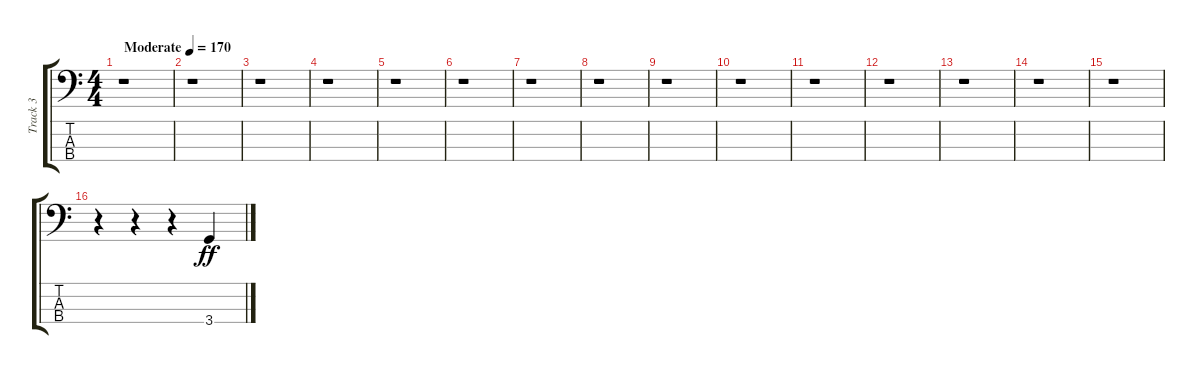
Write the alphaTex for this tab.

\track ("Track 3" "Track 3") {instrument electricbassfinger}
\staff {score tabs}
\tuning (G2 D2 A1 E1) {hide}
\ts (4 4)
\tempo (170 "Moderate")
\clef f4
\ks c
r.1{dy ff instrument electricbassfinger} |
r.1 |
r.1 |
r.1 |
r.1 |
r.1 |
r.1 |
r.1 |
r.1 |
r.1 |
r.1 |
r.1 |
r.1 |
r.1 |
r.1 |
r.4 r.4 r.4 3.4{ss}.4
